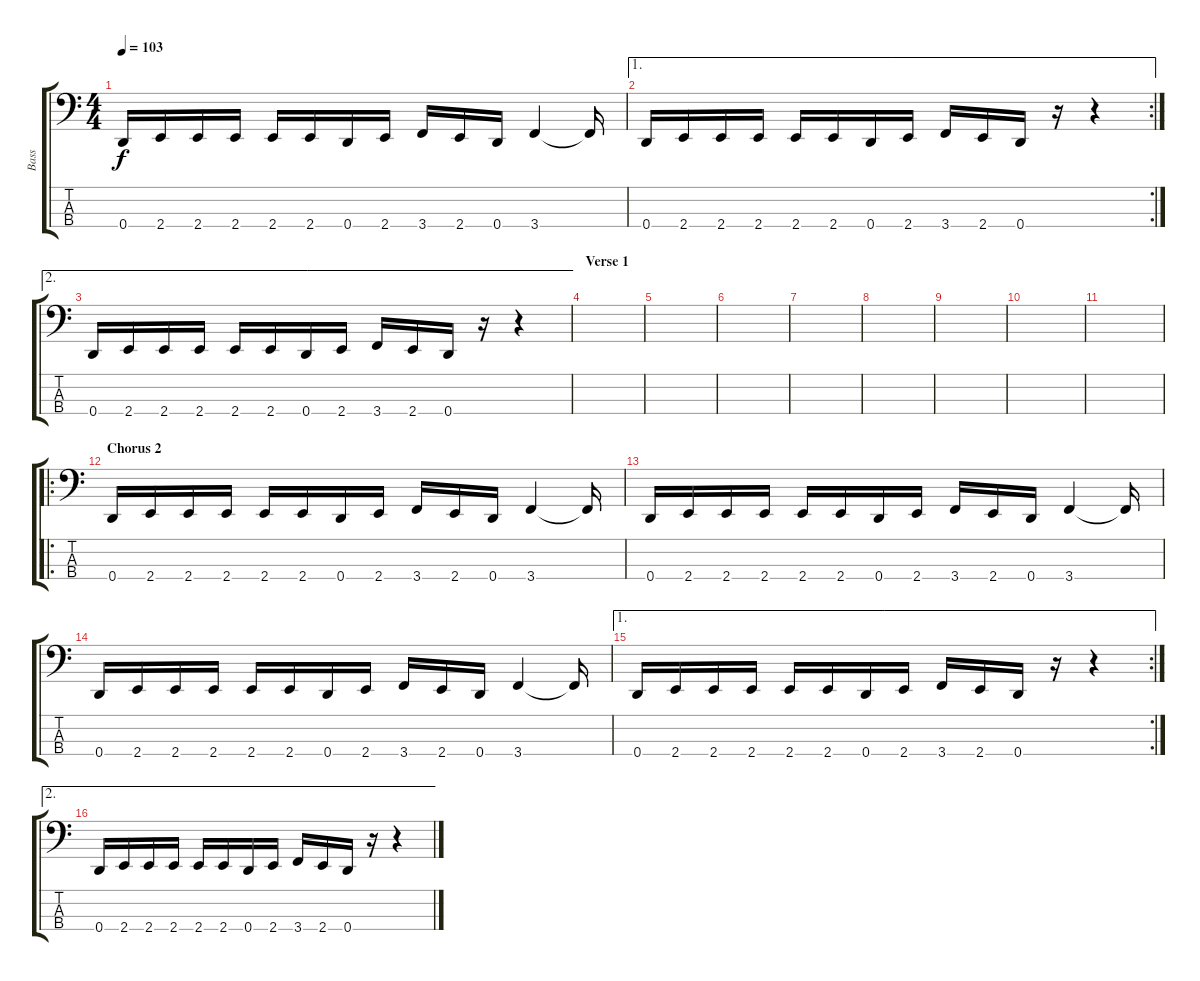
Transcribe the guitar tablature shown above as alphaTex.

\track ("Bass" "Bass") {instrument electricbasspick}
\staff {score tabs}
\tuning (G2 D2 A1 D1) {hide}
\ts (4 4)
\tempo 103
\clef f4
\ks c
0.4.16{dy f} 2.4.16 2.4.16 2.4.16 2.4.16 2.4.16 0.4.16 2.4.16 3.4.16 2.4.16 0.4.16 3.4.4 3.4{t}.16 |
\ae 1
\rc 2
0.4.16 2.4.16 2.4.16 2.4.16 2.4.16 2.4.16 0.4.16 2.4.16 3.4.16 2.4.16 0.4.16 r.16 r.4 |
\ae 2
0.4.16 2.4.16 2.4.16 2.4.16 2.4.16 2.4.16 0.4.16 2.4.16 3.4.16 2.4.16 0.4.16 r.16 r.4 |
\section ("" "Verse 1")
|
|
|
|
|
|
|
|
\ro
\section ("" "Chorus 2")
0.4.16 2.4.16 2.4.16 2.4.16 2.4.16 2.4.16 0.4.16 2.4.16 3.4.16 2.4.16 0.4.16 3.4.4 3.4{t}.16 |
0.4.16 2.4.16 2.4.16 2.4.16 2.4.16 2.4.16 0.4.16 2.4.16 3.4.16 2.4.16 0.4.16 3.4.4 3.4{t}.16 |
0.4.16 2.4.16 2.4.16 2.4.16 2.4.16 2.4.16 0.4.16 2.4.16 3.4.16 2.4.16 0.4.16 3.4.4 3.4{t}.16 |
\ae 1
\rc 2
0.4.16 2.4.16 2.4.16 2.4.16 2.4.16 2.4.16 0.4.16 2.4.16 3.4.16 2.4.16 0.4.16 r.16 r.4 |
\ae 2
0.4.16 2.4.16 2.4.16 2.4.16 2.4.16 2.4.16 0.4.16 2.4.16 3.4.16 2.4.16 0.4.16 r.16 r.4
